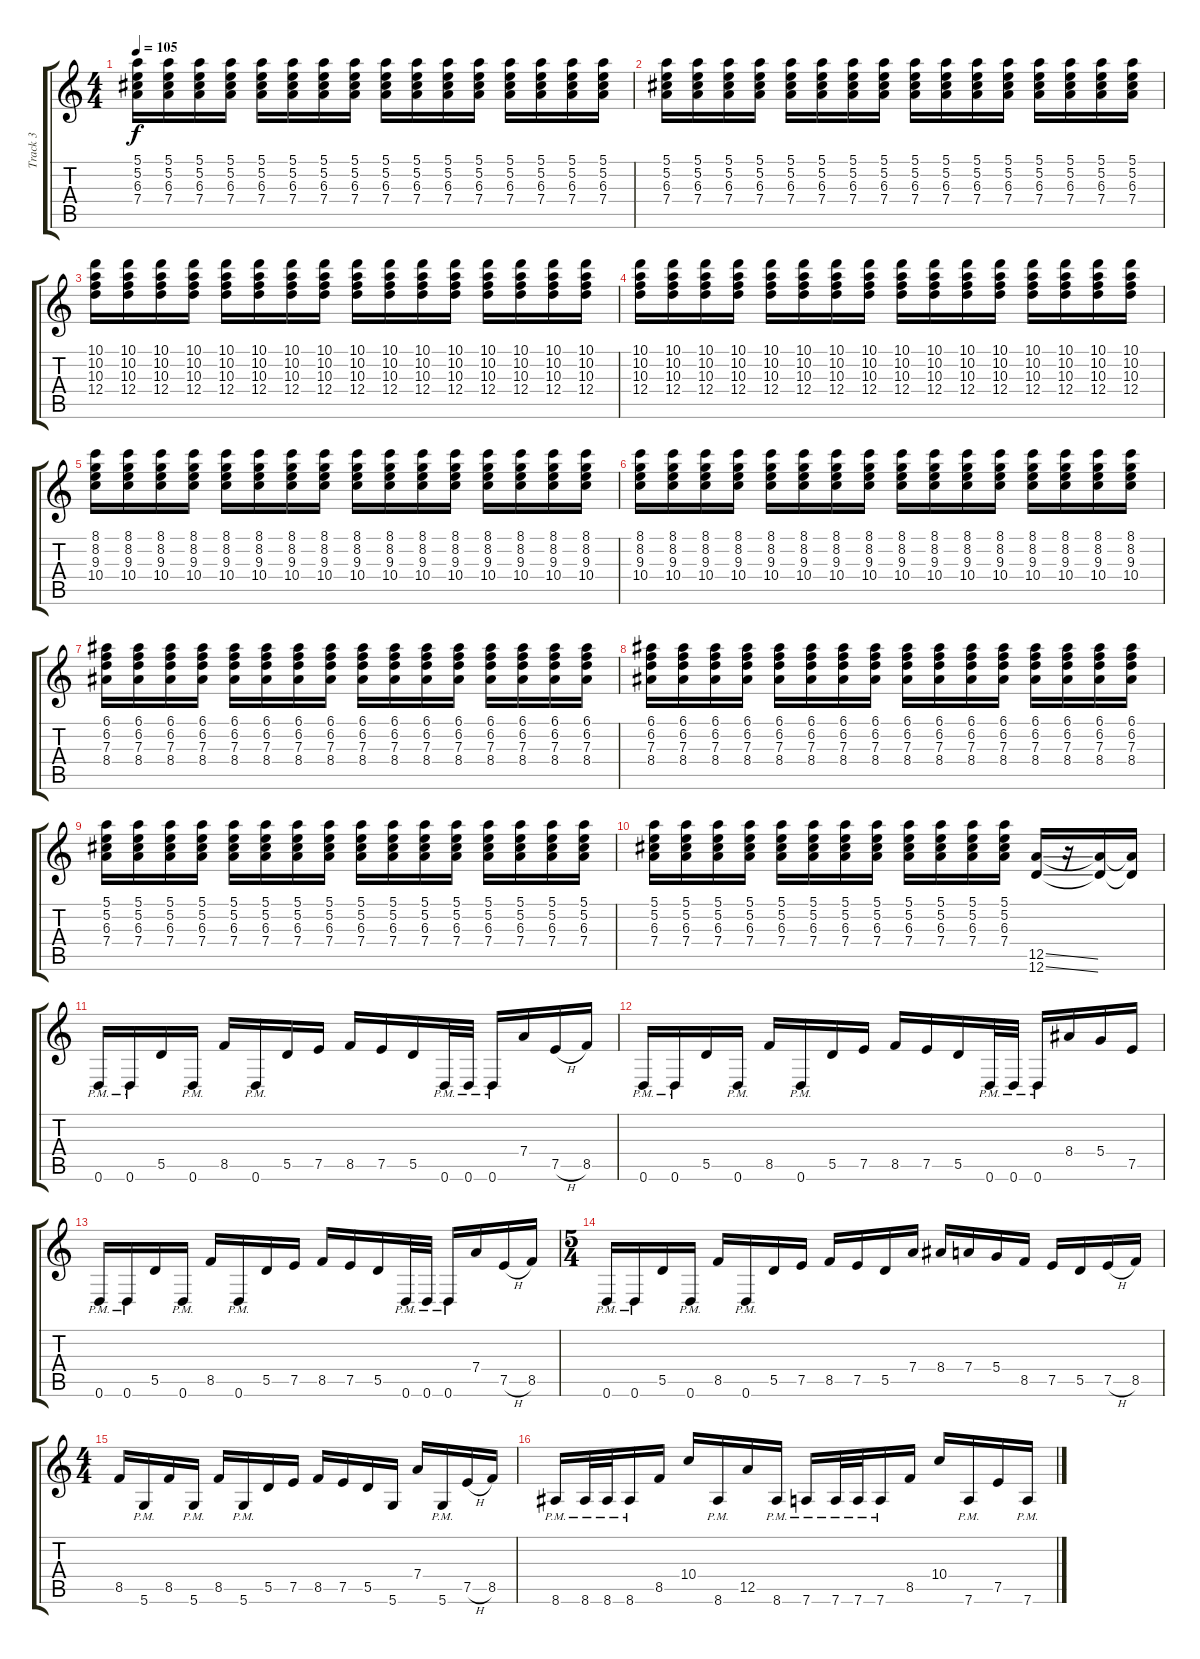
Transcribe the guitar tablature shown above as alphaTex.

\track ("Track 3" "Track 3") {instrument distortionguitar}
\staff {score tabs}
\tuning (E4 B3 G3 D3 A2 D2) {hide}
\ts (4 4)
\tempo 105
\clef g2
\ks c
(5.1 5.2 6.3 7.4).16{dy f} (5.1 5.2 6.3 7.4).16 (5.1 5.2 6.3 7.4).16 (5.1 5.2 6.3 7.4).16 (5.1 5.2 6.3 7.4).16 (5.1 5.2 6.3 7.4).16 (5.1 5.2 6.3 7.4).16 (5.1 5.2 6.3 7.4).16 (5.1 5.2 6.3 7.4).16 (5.1 5.2 6.3 7.4).16 (5.1 5.2 6.3 7.4).16 (5.1 5.2 6.3 7.4).16 (5.1 5.2 6.3 7.4).16 (5.1 5.2 6.3 7.4).16 (5.1 5.2 6.3 7.4).16 (5.1 5.2 6.3 7.4).16 |
(5.1 5.2 6.3 7.4).16 (5.1 5.2 6.3 7.4).16 (5.1 5.2 6.3 7.4).16 (5.1 5.2 6.3 7.4).16 (5.1 5.2 6.3 7.4).16 (5.1 5.2 6.3 7.4).16 (5.1 5.2 6.3 7.4).16 (5.1 5.2 6.3 7.4).16 (5.1 5.2 6.3 7.4).16 (5.1 5.2 6.3 7.4).16 (5.1 5.2 6.3 7.4).16 (5.1 5.2 6.3 7.4).16 (5.1 5.2 6.3 7.4).16 (5.1 5.2 6.3 7.4).16 (5.1 5.2 6.3 7.4).16 (5.1 5.2 6.3 7.4).16 |
(10.1 10.2 10.3 12.4).16 (10.1 10.2 10.3 12.4).16 (10.1 10.2 10.3 12.4).16 (10.1 10.2 10.3 12.4).16 (10.1 10.2 10.3 12.4).16 (10.1 10.2 10.3 12.4).16 (10.1 10.2 10.3 12.4).16 (10.1 10.2 10.3 12.4).16 (10.1 10.2 10.3 12.4).16 (10.1 10.2 10.3 12.4).16 (10.1 10.2 10.3 12.4).16 (10.1 10.2 10.3 12.4).16 (10.1 10.2 10.3 12.4).16 (10.1 10.2 10.3 12.4).16 (10.1 10.2 10.3 12.4).16 (10.1 10.2 10.3 12.4).16 |
(10.1 10.2 10.3 12.4).16 (10.1 10.2 10.3 12.4).16 (10.1 10.2 10.3 12.4).16 (10.1 10.2 10.3 12.4).16 (10.1 10.2 10.3 12.4).16 (10.1 10.2 10.3 12.4).16 (10.1 10.2 10.3 12.4).16 (10.1 10.2 10.3 12.4).16 (10.1 10.2 10.3 12.4).16 (10.1 10.2 10.3 12.4).16 (10.1 10.2 10.3 12.4).16 (10.1 10.2 10.3 12.4).16 (10.1 10.2 10.3 12.4).16 (10.1 10.2 10.3 12.4).16 (10.1 10.2 10.3 12.4).16 (10.1 10.2 10.3 12.4).16 |
(8.1 8.2 9.3 10.4).16 (8.1 8.2 9.3 10.4).16 (8.1 8.2 9.3 10.4).16 (8.1 8.2 9.3 10.4).16 (8.1 8.2 9.3 10.4).16 (8.1 8.2 9.3 10.4).16 (8.1 8.2 9.3 10.4).16 (8.1 8.2 9.3 10.4).16 (8.1 8.2 9.3 10.4).16 (8.1 8.2 9.3 10.4).16 (8.1 8.2 9.3 10.4).16 (8.1 8.2 9.3 10.4).16 (8.1 8.2 9.3 10.4).16 (8.1 8.2 9.3 10.4).16 (8.1 8.2 9.3 10.4).16 (8.1 8.2 9.3 10.4).16 |
(8.1 8.2 9.3 10.4).16 (8.1 8.2 9.3 10.4).16 (8.1 8.2 9.3 10.4).16 (8.1 8.2 9.3 10.4).16 (8.1 8.2 9.3 10.4).16 (8.1 8.2 9.3 10.4).16 (8.1 8.2 9.3 10.4).16 (8.1 8.2 9.3 10.4).16 (8.1 8.2 9.3 10.4).16 (8.1 8.2 9.3 10.4).16 (8.1 8.2 9.3 10.4).16 (8.1 8.2 9.3 10.4).16 (8.1 8.2 9.3 10.4).16 (8.1 8.2 9.3 10.4).16 (8.1 8.2 9.3 10.4).16 (8.1 8.2 9.3 10.4).16 |
(6.1 6.2 7.3 8.4).16 (6.1 6.2 7.3 8.4).16 (6.1 6.2 7.3 8.4).16 (6.1 6.2 7.3 8.4).16 (6.1 6.2 7.3 8.4).16 (6.1 6.2 7.3 8.4).16 (6.1 6.2 7.3 8.4).16 (6.1 6.2 7.3 8.4).16 (6.1 6.2 7.3 8.4).16 (6.1 6.2 7.3 8.4).16 (6.1 6.2 7.3 8.4).16 (6.1 6.2 7.3 8.4).16 (6.1 6.2 7.3 8.4).16 (6.1 6.2 7.3 8.4).16 (6.1 6.2 7.3 8.4).16 (6.1 6.2 7.3 8.4).16 |
(6.1 6.2 7.3 8.4).16 (6.1 6.2 7.3 8.4).16 (6.1 6.2 7.3 8.4).16 (6.1 6.2 7.3 8.4).16 (6.1 6.2 7.3 8.4).16 (6.1 6.2 7.3 8.4).16 (6.1 6.2 7.3 8.4).16 (6.1 6.2 7.3 8.4).16 (6.1 6.2 7.3 8.4).16 (6.1 6.2 7.3 8.4).16 (6.1 6.2 7.3 8.4).16 (6.1 6.2 7.3 8.4).16 (6.1 6.2 7.3 8.4).16 (6.1 6.2 7.3 8.4).16 (6.1 6.2 7.3 8.4).16 (6.1 6.2 7.3 8.4).16 |
(5.1 5.2 6.3 7.4).16 (5.1 5.2 6.3 7.4).16 (5.1 5.2 6.3 7.4).16 (5.1 5.2 6.3 7.4).16 (5.1 5.2 6.3 7.4).16 (5.1 5.2 6.3 7.4).16 (5.1 5.2 6.3 7.4).16 (5.1 5.2 6.3 7.4).16 (5.1 5.2 6.3 7.4).16 (5.1 5.2 6.3 7.4).16 (5.1 5.2 6.3 7.4).16 (5.1 5.2 6.3 7.4).16 (5.1 5.2 6.3 7.4).16 (5.1 5.2 6.3 7.4).16 (5.1 5.2 6.3 7.4).16 (5.1 5.2 6.3 7.4).16 |
(5.1 5.2 6.3 7.4).16 (5.1 5.2 6.3 7.4).16 (5.1 5.2 6.3 7.4).16 (5.1 5.2 6.3 7.4).16 (5.1 5.2 6.3 7.4).16 (5.1 5.2 6.3 7.4).16 (5.1 5.2 6.3 7.4).16 (5.1 5.2 6.3 7.4).16 (5.1 5.2 6.3 7.4).16 (5.1 5.2 6.3 7.4).16 (5.1 5.2 6.3 7.4).16 (5.1 5.2 6.3 7.4).16 (12.5{ss} 12.6{ss}).16 r.16 (12.5{t} 12.6{t}).16 (12.5{t} 12.6{t}).16 |
0.6{pm}.16 0.6{pm}.16 5.5.16 0.6{pm}.16 8.5.16 0.6{pm}.16 5.5.16 7.5.16 8.5.16 7.5.16 5.5.16 0.6{pm}.32 0.6{pm}.32 0.6{pm}.16 7.4.16 7.5{h}.16 8.5.16 |
0.6{pm}.16 0.6{pm}.16 5.5.16 0.6{pm}.16 8.5.16 0.6{pm}.16 5.5.16 7.5.16 8.5.16 7.5.16 5.5.16 0.6{pm}.32 0.6{pm}.32 0.6{pm}.16 8.4.16 5.4.16 7.5.16 |
0.6{pm}.16 0.6{pm}.16 5.5.16 0.6{pm}.16 8.5.16 0.6{pm}.16 5.5.16 7.5.16 8.5.16 7.5.16 5.5.16 0.6{pm}.32 0.6{pm}.32 0.6{pm}.16 7.4.16 7.5{h}.16 8.5.16 |
\ts (5 4)
0.6{pm}.16 0.6{pm}.16 5.5.16 0.6{pm}.16 8.5.16 0.6{pm}.16 5.5.16 7.5.16 8.5.16 7.5.16 5.5.16 7.4.16 8.4.16 7.4.16 5.4.16 8.5.16 7.5.16 5.5.16 7.5{h}.16 8.5.16 |
\ts (4 4)
8.5.16 5.6{pm}.16 8.5.16 5.6{pm}.16 8.5.16 5.6{pm}.16 5.5.16 7.5.16 8.5.16 7.5.16 5.5.16 5.6.16 7.4.16 5.6{pm}.16 7.5{h}.16 8.5.16 |
8.6{pm}.16 8.6{pm}.32 8.6{pm}.32 8.6{pm}.16 8.5.16 10.4.16 8.6{pm}.16 12.5.16 8.6{pm}.16 7.6{pm}.16 7.6{pm}.32 7.6{pm}.32 7.6{pm}.16 8.5.16 10.4.16 7.6{pm}.16 7.5.16 7.6{pm}.16
